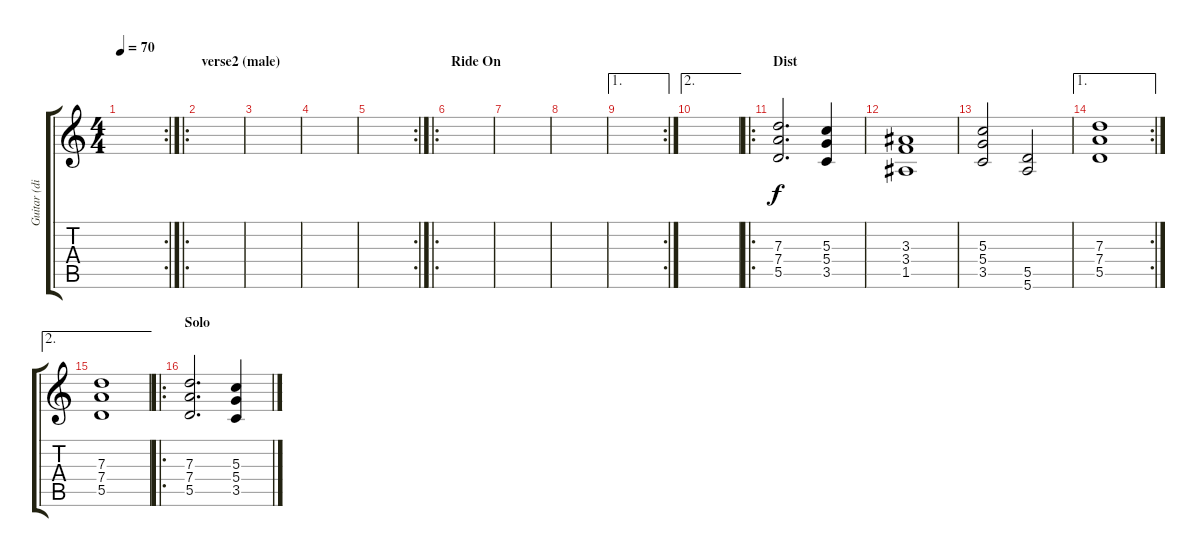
\track ("Guitar (dist)" "Guitar (di") {instrument distortionguitar}
\staff {score tabs}
\tuning (E4 B3 G3 D3 A2 E2) {hide}
\rc 2
\ts (4 4)
\tempo 70
\clef g2
\ks c
|
\ro
\section ("" "verse2 (male)")
|
|
|
\rc 2
|
\ro
\section ("" "Ride On")
|
|
|
\ae 1
\rc 2
|
\ae 2
|
\ro
\section ("" "Dist")
(7.3 7.4 5.5).2{d} (5.3 5.4 3.5).4 |
(3.3 3.4 1.5).1 |
(5.3 5.4 3.5).2 (5.5 5.6).2 |
\ae 1
\rc 2
(7.3 7.4 5.5).1 |
\ae 2
(7.3 7.4 5.5).1 |
\ro
\section ("" "Solo")
(7.3 7.4 5.5).2{d} (5.3 5.4 3.5).4
